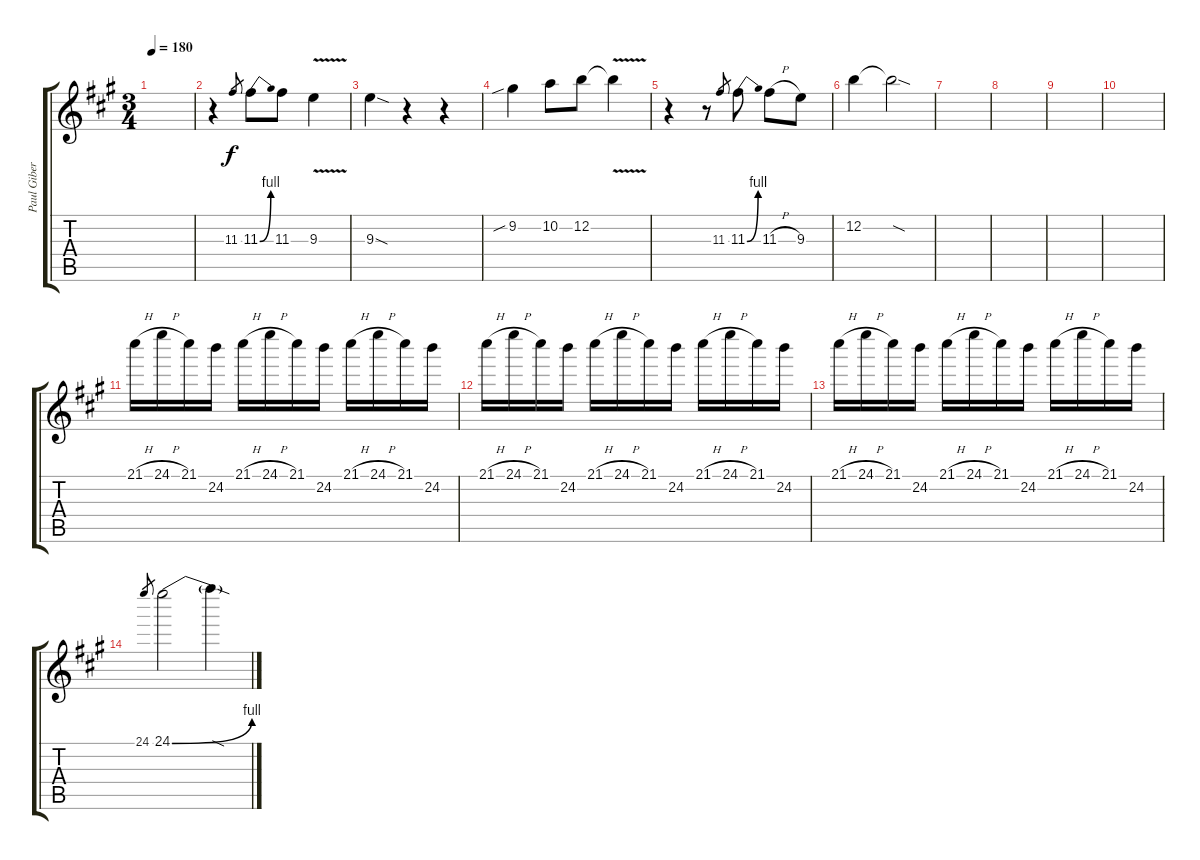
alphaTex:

\track ("Paul Gibert2" "Paul Giber") {instrument distortionguitar}
\staff {score tabs}
\tuning (E4 B3 G3 D3 A2 E2) {hide}
\ts (3 4)
\tempo 180
\clef g2
\ks a
|
r.4 11.3.8{gr} 11.3{be (bend 0 0 60 4)}.8 11.3.8 9.3{v}.4 |
9.3{sod}.4 r.4 r.4 |
9.2{sib}.4 10.2.8 12.2.8 12.2{v t}.4 |
r.4 r.8 11.3.8{gr} 11.3{be (bend 0 0 60 4)}.8 11.3{h}.8 9.3.8 |
12.2.4 12.2{sod t}.2 |
|
|
|
|
21.1{h}.16 24.1{h}.16 21.1.16 24.2.16 21.1{h}.16 24.1{h}.16 21.1.16 24.2.16 21.1{h}.16 24.1{h}.16 21.1.16 24.2.16 |
21.1{h}.16 24.1{h}.16 21.1.16 24.2.16 21.1{h}.16 24.1{h}.16 21.1.16 24.2.16 21.1{h}.16 24.1{h}.16 21.1.16 24.2.16 |
21.1{h}.16 24.1{h}.16 21.1.16 24.2.16 21.1{h}.16 24.1{h}.16 21.1.16 24.2.16 21.1{h}.16 24.1{h}.16 21.1.16 24.2.16 |
24.1.8{gr} 24.1{be (bend 0 0 60 4)}.2 24.1{sod t}.4
